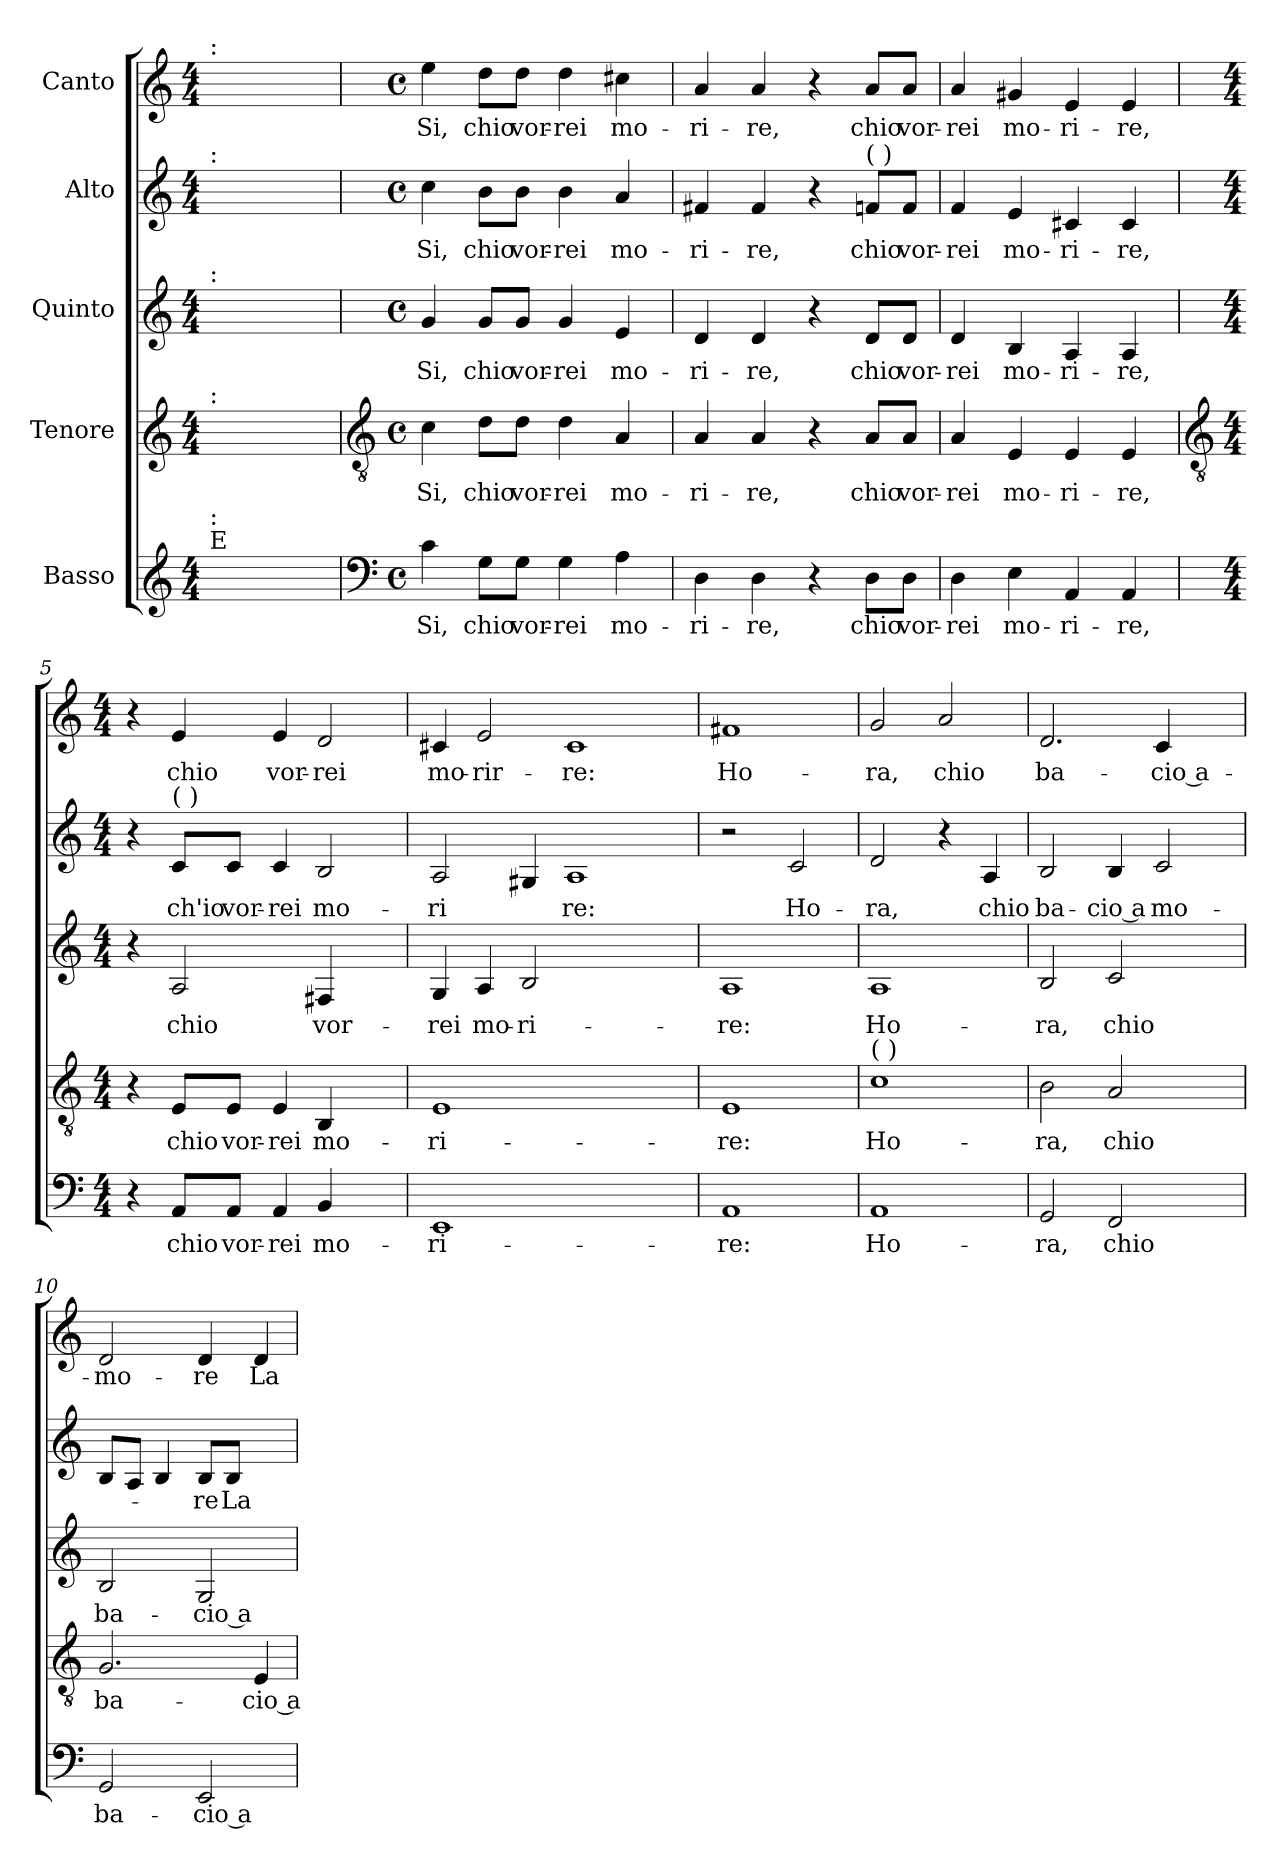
**kern	**text	**kern	**text	**kern	**text	**kern	**text	**kern	**text
*part5	*part5	*part4	*part4	*part3	*part3	*part2	*part2	*part1	*part1
*staff5	*staff5	*staff4	*staff4	*staff3	*staff3	*staff2	*staff2	*staff1	*staff1
*I"Basso	*	*I"Tenore	*	*I"Quinto	*	*I"Alto	*	*I"Canto	*
*clefG2	*	*clefG2	*	*clefG2	*	*clefG2	*	*clefG2	*
*k[]	*	*k[]	*	*k[]	*	*k[]	*	*k[]	*
*M4/4	*	*M4/4	*	*M4/4	*	*M4/4	*	*M4/4	*
*MM140	*	*MM140	*	*MM140	*	*MM140	*	*MM140	*
=1	=1	=1	=1	=1	=1	=1	=1	=1	=1
!	!	!	!	!	!	!	!	!LO:TX:a:t=&colon;	!
!	!	!	!	!	!	!LO:TX:a:t=&colon;	!	!	!
!	!	!	!	!LO:TX:a:t=&colon;	!	!	!	!	!
!	!	!LO:TX:a:t=&colon;	!	!	!	!	!	!	!
!LO:TX:a:t=E	!	!	!	!	!	!	!	!	!
!LO:TX:a:t=&colon;	!	!	!	!	!	!	!	!	!
1ryy	.	1ryy	.	1ryy	.	1ryy	.	1ryy	.
!!LO:LB:g=z
=2	=2	=2	=2	=2	=2	=2	=2	=2	=2
*clefF4	*	*clefGv2	*	*	*	*	*	*	*
*M4/4	*	*M4/4	*	*M4/4	*	*M4/4	*	*M4/4	*
*met(c)	*	*met(c)	*	*met(c)	*	*met(c)	*	*met(c)	*
!	!LO:LY:b	!	!LO:LY:b	!	!LO:LY:b	!	!LO:LY:b	!	!LO:LY:b
4c\	Si,	4c\	Si,	4g/	Si,	4cc\	Si,	4ee\	Si,
!	!LO:LY:b	!	!LO:LY:b	!	!LO:LY:b	!	!LO:LY:b	!	!LO:LY:b
8G\L	chio	8d\L	chio	8g/L	chio	8b\L	chio	8dd\L	chio
!	!LO:LY:b	!	!LO:LY:b	!	!LO:LY:b	!	!LO:LY:b	!	!LO:LY:b
8G\J	vor-	8d\J	vor-	8g/J	vor-	8b\J	vor-	8dd\J	vor-
!	!LO:LY:b	!	!LO:LY:b	!	!LO:LY:b	!	!LO:LY:b	!	!LO:LY:b
4G\	-rei	4d\	-rei	4g/	-rei	4b\	-rei	4dd\	-rei
!	!LO:LY:b	!	!LO:LY:b	!	!LO:LY:b	!	!LO:LY:b	!	!LO:LY:b
4A\	mo-	4A/	mo-	4e/	mo-	4a/	mo-	4cc#X\	mo-
=3	=3	=3	=3	=3	=3	=3	=3	=3	=3
!	!LO:LY:b	!	!LO:LY:b	!	!LO:LY:b	!	!LO:LY:b	!	!LO:LY:b
4D\	-ri-	4A/	-ri-	4d/	-ri-	4f#X/	-ri-	4a/	-ri-
!	!LO:LY:b	!	!LO:LY:b	!	!LO:LY:b	!	!LO:LY:b	!	!LO:LY:b
4D\	-re,	4A/	-re,	4d/	-re,	4f#/	-re,	4a/	-re,
4r	.	4r	.	4r	.	4r	.	4r	.
!	!	!	!	!	!	!LO:TX:a:t=(  )	!	!	!
!	!LO:LY:b	!	!LO:LY:b	!	!LO:LY:b	!	!LO:LY:b	!	!LO:LY:b
8D\L	chio	8A/L	chio	8d/L	chio	8fn/L	chio	8a/L	chio
!	!LO:LY:b	!	!LO:LY:b	!	!LO:LY:b	!	!LO:LY:b	!	!LO:LY:b
8D\J	vor-	8A/J	vor-	8d/J	vor-	8f/J	vor-	8a/J	vor-
=4	=4	=4	=4	=4	=4	=4	=4	=4	=4
!	!LO:LY:b	!	!LO:LY:b	!	!LO:LY:b	!	!LO:LY:b	!	!LO:LY:b
4D\	-rei	4A/	-rei	4d/	-rei	4f/	-rei	4a/	-rei
!	!LO:LY:b	!	!LO:LY:b	!	!LO:LY:b	!	!LO:LY:b	!	!LO:LY:b
4E\	mo-	4E/	mo-	4B/	mo-	4e/	mo-	4g#X/	mo-
!	!LO:LY:b	!	!LO:LY:b	!	!LO:LY:b	!	!LO:LY:b	!	!LO:LY:b
4AA/	-ri-	4E/	-ri-	4A/	-ri-	4c#X/	-ri-	4e/	-ri-
!	!LO:LY:b	!	!LO:LY:b	!	!LO:LY:b	!	!LO:LY:b	!	!LO:LY:b
4AA/	-re,	4E/	-re,	4A/	-re,	4c#/	-re,	4e/	-re,
!!LO:PB:g=z
=5	=5	=5	=5	=5	=5	=5	=5	=5	=5
*	*	*clefGv2	*	*	*	*	*	*	*
*M4/4	*	*M4/4	*	*M4/4	*	*M4/4	*	*M4/4	*
4r	.	4r	.	4r	.	4r	.	4r	.
!	!	!	!	!	!	!LO:TX:a:t=(  )	!	!	!
!	!LO:LY:b	!	!LO:LY:b	!	!LO:LY:b	!	!LO:LY:b	!	!LO:LY:b
8AA/L	chio	8E/L	chio	2A/	chio	8c/L	ch'io	4e/	chio
!	!LO:LY:b	!	!LO:LY:b	!	!	!	!LO:LY:b	!	!
8AA/J	vor-	8E/J	vor-	.	.	8c/J	vor-	.	.
!	!LO:LY:b	!	!LO:LY:b	!	!	!	!LO:LY:b	!	!LO:LY:b
4AA/	-rei	4E/	-rei	.	.	4c/	-rei	4e/	vor-
!	!LO:LY:b	!	!LO:LY:b	!	!LO:LY:b	!	!LO:LY:b	!	!LO:LY:b
4BB/	mo-	4BB/	mo-	4F#X/	vor-	2B/	mo-	2d/	-rei
4ryy	.	4ryy	.	4ryy	.	.	.	.	.
=6	=6	=6	=6	=6	=6	=6	=6	=6	=6
!	!LO:LY:b	!	!LO:LY:b	!	!LO:LY:b	!	!LO:LY:b	!	!LO:LY:b
1EE	-ri-	1E	-ri-	4G/	-rei	2A/	-ri	4c#X/	mo-
!	!	!	!	!	!LO:LY:b	!	!	!	!LO:LY:b
.	.	.	.	4A/	mo-	.	.	2e/	-rir-
!	!	!	!	!	!LO:LY:b	!	!	!	!
.	.	.	.	2B/	-ri-	4G#X/	.	.	.
!	!	!	!	!	!	!	!LO:LY:b	!	!LO:LY:b
.	.	.	.	.	.	1A	re:	1c#	-re:
2.ryy	.	2.ryy	.	2.ryy	.	.	.	.	.
=7	=7	=7	=7	=7	=7	=7	=7	=7	=7
!	!LO:LY:b	!	!LO:LY:b	!	!LO:LY:b	!	!	!	!LO:LY:b
1AA	-re:	1E	-re:	1A	-re:	2r	.	1f#X	Ho-
!	!	!	!	!	!	!	!LO:LY:b	!	!
.	.	.	.	.	.	2c/	Ho-	.	.
=8	=8	=8	=8	=8	=8	=8	=8	=8	=8
!	!	!LO:TX:a:t=(  )	!	!	!	!	!	!	!
!	!LO:LY:b	!	!LO:LY:b	!	!LO:LY:b	!	!LO:LY:b	!	!LO:LY:b
1AA	Ho-	1c	Ho-	1A	Ho-	2d/	-ra,	2g/	-ra,
!	!	!	!	!	!	!	!	!	!LO:LY:b
.	.	.	.	.	.	4r	.	2a/	chio
!	!	!	!	!	!	!	!LO:LY:b	!	!
.	.	.	.	.	.	4A/	chio	.	.
=9	=9	=9	=9	=9	=9	=9	=9	=9	=9
!	!LO:LY:b	!	!LO:LY:b	!	!LO:LY:b	!	!LO:LY:b	!	!LO:LY:b
2GG/	-ra,	2B\	-ra,	2B/	-ra,	2B/	ba-	2.d/	ba-
!	!LO:LY:b	!	!LO:LY:b	!	!LO:LY:b	!	!LO:LY:b	!	!
2FF/	chio	2A/	chio	2c/	chio	4B/	-cio a	.	.
!	!	!	!	!	!	!	!LO:LY:b	!	!LO:LY:b
.	.	.	.	.	.	2c/	mo-	4c/	-cio a-
4ryy	.	4ryy	.	4ryy	.	.	.	4ryy	.
=10	=10	=10	=10	=10	=10	=10	=10	=10	=10
!	!LO:LY:b	!	!LO:LY:b	!	!LO:LY:b	!	!	!	!LO:LY:b
2GG/	ba-	2.G/	ba-	2B/	ba-	8B/L	.	2d/	-mo-
.	.	.	.	.	.	8A/J	.	.	.
.	.	.	.	.	.	4B/	.	.	.
!	!LO:LY:b	!	!	!	!LO:LY:b	!	!LO:LY:b	!	!LO:LY:b
2EE/	-cio a-	.	.	2G/	-cio a-	8B/L	-re	4d/	-re
!	!	!	!	!	!	!	!LO:LY:b	!	!
.	.	.	.	.	.	8B/J	La	.	.
!	!	!	!LO:LY:b	!	!	!	!	!	!LO:LY:b
.	.	4E/	-cio a-	.	.	4ryy	.	4d/	La
=	=	=	=	=	=	=	=	=	=
*-	*-	*-	*-	*-	*-	*-	*-	*-	*-
